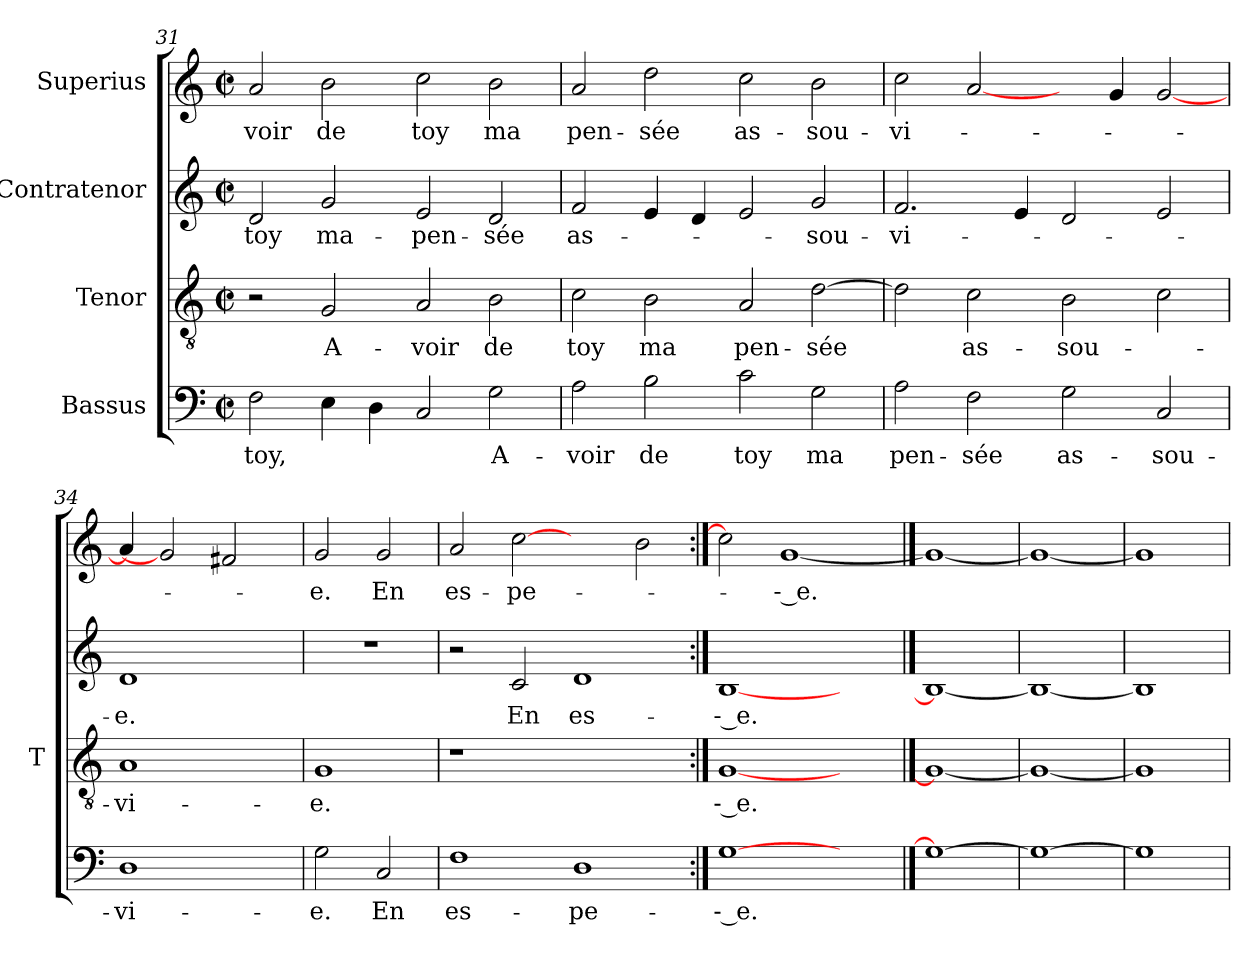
**kern	**text	**kern	**text	**kern	**text	**kern	**text
*part4	*part4	*part3	*part3	*part2	*part2	*part1	*part1
*staff4	*staff4	*staff3	*staff3	*staff2	*staff2	*staff1	*staff1
*I"Bassus	*	*I"Tenor	*	*I"Contratenor	*	*I"Superius	*
*	*	*I'T	*	*	*	*	*
*clefF4	*	*clefGv2	*	*clefG2	*	*clefG2	*
*k[]	*	*k[]	*	*k[]	*	*k[]	*
*C:	*	*C:	*	*C:	*	*C:	*
*M2/2	*	*M2/2	*	*M2/2	*	*M2/2	*
*met(c|)	*	*met(c|)	*	*met(c|)	*	*met(c|)	*
=31	=31	=31	=31	=31	=31	=31	=31
2F	-toy,	2r	.	2d	-toy	2a	-voir
4E	.	2G	A-	2g	ma-	2b	-de
4D	.	.	.	.	.	.	.
2C	.	2A	-voir	2e	pen-	2cc	-toy
2G	A-	2B	-de	2d	-sée	2b	-ma
!!LO:LB:g=z
=32	=32	=32	=32	=32	=32	=32	=32
2A	-voir	2c	-toy	2f	as-	2a	pen-
2B	-de	2B	-ma	4e	.	2dd	-sée
.	.	.	.	4d	.	.	.
2c	-toy	2A	pen-	2e	.	2cc	as-
2G	-ma	[2d	-sée	2g	sou-	2b	sou-
=33	=33	=33	=33	=33	=33	=33	=33
2A	pen-	2d]	.	2.f	vi-	2cc	vi-
2F	-sée	2c	as-	.	.	[2a	.
.	.	.	.	4e	.	.	.
2G	as-	2B	sou-	2d	.	4ryy	.
.	.	.	.	.	.	4g	.
2C	sou-	2c	.	2e	.	[2g	.
=34	=34	=34	=34	=34	=34	=34	=34
1D	vi-	1A	vi-	1d	-e.	4a]	.
.	.	.	.	.	.	2g]	.
.	.	.	.	.	.	2f#X	.
4ryy	.	4ryy	.	4ryy	.	.	.
=35	=35	=35	=35	=35	=35	=35	=35
2G	-e.	1G	-e.	1r	.	2g	-e.
2C	-En	.	.	.	.	2g	-En
=36	=36	=36	=36	=36	=36	=36	=36
1F	es-	1r	.	2r	.	2a	es-
.	.	.	.	2c	-En	[2cc	pe-
1D	pe-	1ryy	.	1d	es-	2ryy	.
.	.	.	.	.	.	2b	.
=37:|!	=37:|!	=37:|!	=37:|!	=37:|!	=37:|!	=37:|!	=37:|!
[1G	-- e.	[1G	-- e.	[1B	-- e.	2cc]	.
.	.	.	.	.	.	[1g	-- e.
2ryy	.	2ryy	.	2ryy	.	.	.
==38	==38	==38	==38	==38	==38	==38	==38
1G_	.	1G_	.	1B_	.	1g_	.
=39	=39	=39	=39	=39	=39	=39	=39
1G_	.	1G_	.	1B_	.	1g_	.
=40	=40	=40	=40	=40	=40	=40	=40
1G]	.	1G]	.	1B]	.	1g]	.
=	=	=	=	=	=	=	=
*-	*-	*-	*-	*-	*-	*-	*-
